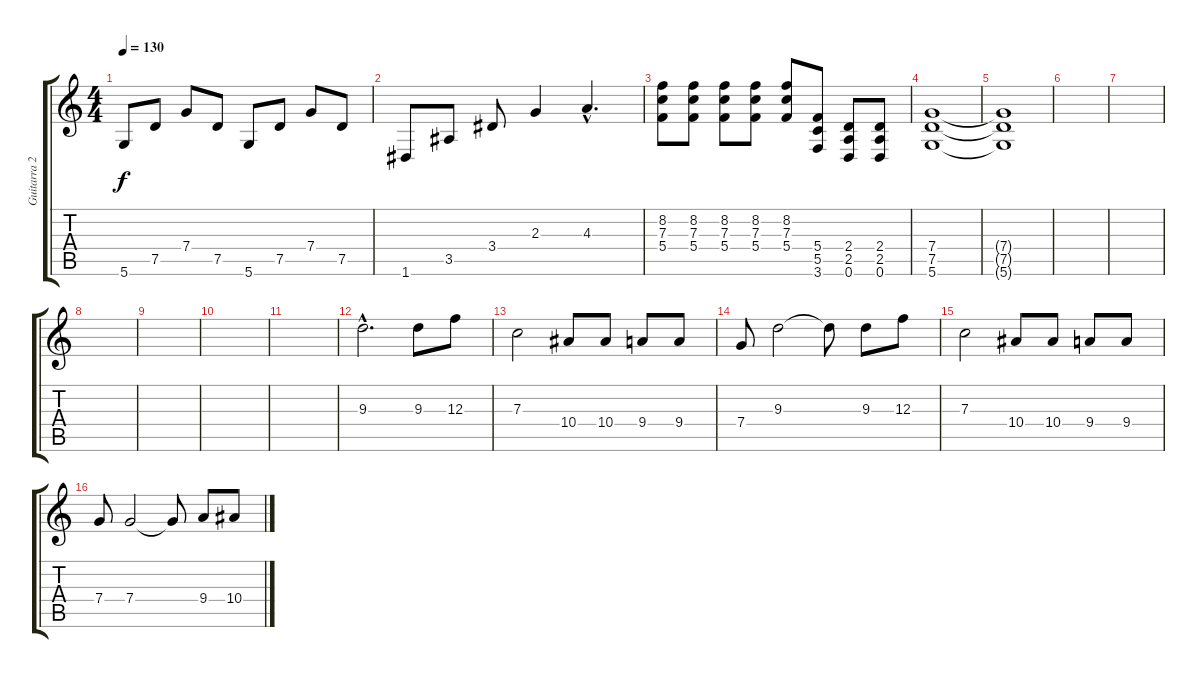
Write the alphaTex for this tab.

\track ("Guitarra 2" "Guitarra 2") {instrument distortionguitar}
\staff {score tabs}
\tuning (D4 A3 F3 C3 G2 D2) {hide}
\ts (4 4)
\tempo 130
\clef g2
\ks c
5.6.8{dy f} 7.5.8 7.4.8 7.5.8 5.6.8 7.5.8 7.4.8 7.5.8 |
1.6.8 3.5.8 3.4.8 2.3.4 4.3{hac}.4{d} |
(8.2 7.3 5.4).8 (8.2 7.3 5.4).8 (8.2 7.3 5.4).8 (8.2 7.3 5.4).8 (8.2 7.3 5.4).8 (5.4 5.5 3.6).8 (2.4 2.5 0.6).8 (2.4 2.5 0.6).8 |
(7.4 7.5 5.6).1 |
(7.4{t} 7.5{t} 5.6{t}).1 |
|
|
|
|
|
|
9.3{hac}.2{d instrument acousticguitarnylon} 9.3.8 12.3.8 |
7.3.2 10.4.8 10.4.8 9.4.8 9.4.8 |
7.4.8 9.3.2 9.3{t}.8 9.3.8 12.3.8 |
7.3.2 10.4.8 10.4.8 9.4.8 9.4.8 |
7.4.8 7.4.2 7.4{t}.8 9.4.8 10.4.8
